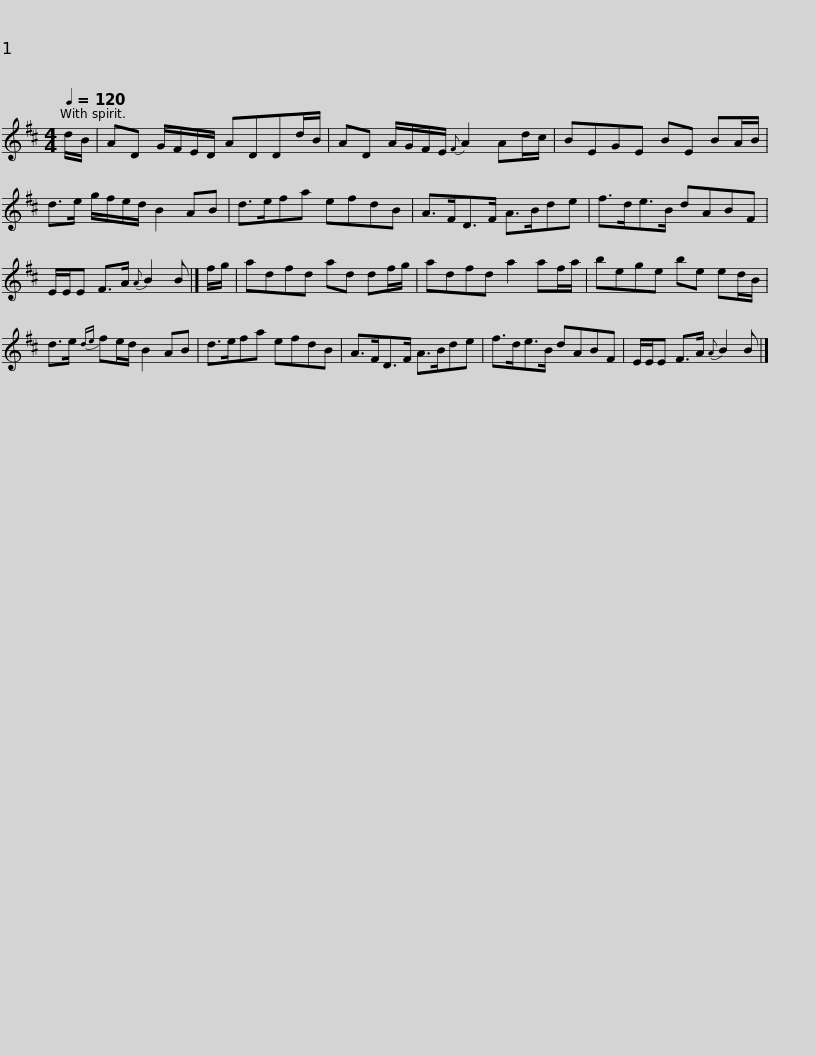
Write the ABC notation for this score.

X:1
L:1/8
Q:1/4=120
M:4/4
I:linebreak $
K:D
V:1 treble
V:1
 d/B/ | AD G/F/E/D/ ADDd/B/ | AD A/G/F/E/{F} A2 Ad/c/ | BEGE BE BA/B/ | d>e g/f/e/d/ B2 AB |$ %5
 d>efa efdB | A>FD>F A>Bde | f>de>B dABF | E/E/E F>A{A} B2 B |] f/g/ |$ %10
 adfd ad df/g/ | adfd a2 af/a/ | bege be ed/B/ | d>e{de} fe/d/ B2 AB | d>efa efdB |$ %15
 A>FD>F A>Bde | f>de>B dABF | E/E/E F>A{A} B2 B |] %18
